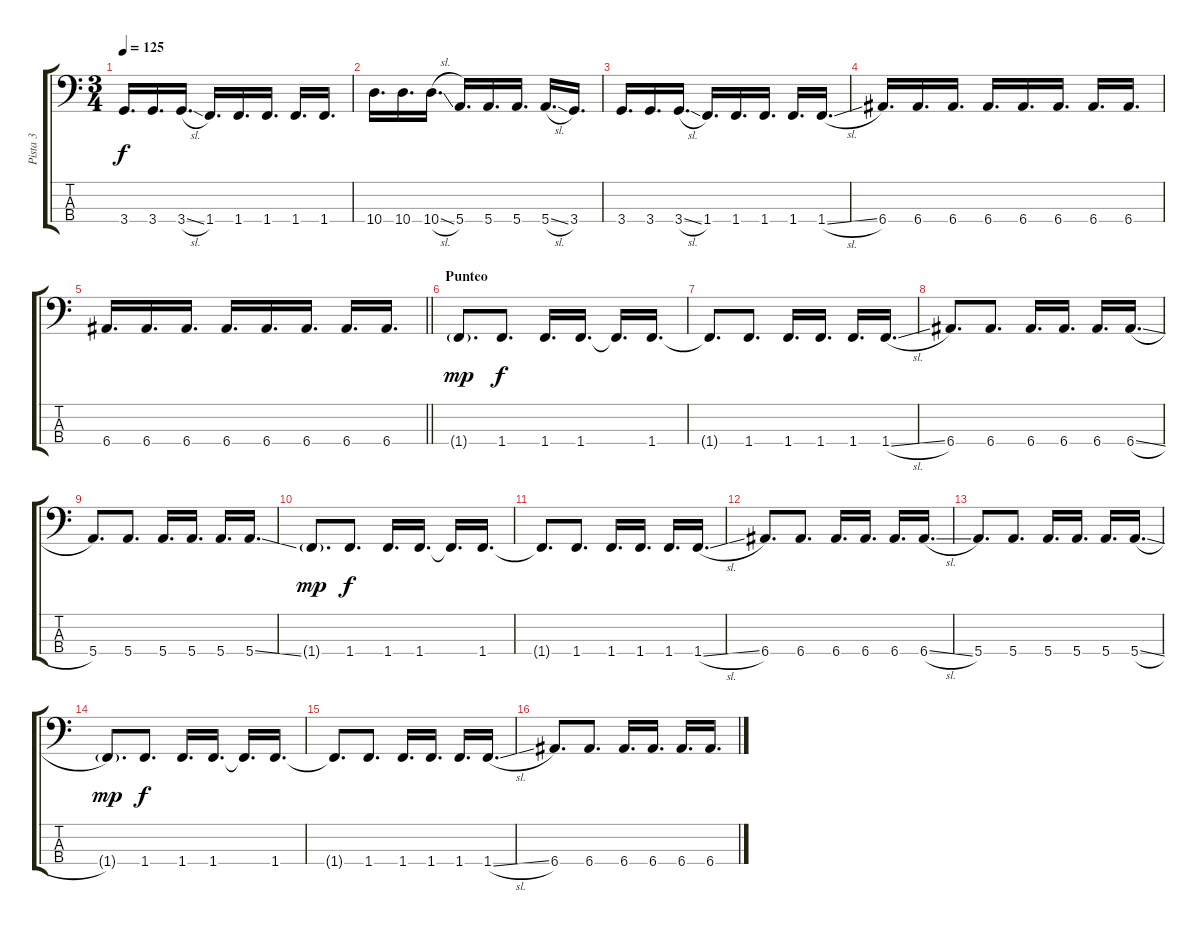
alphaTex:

\track ("Pista 3" "Pista 3") {instrument electricbassfinger}
\staff {score tabs}
\tuning (G2 D2 A1 E1) {hide}
\ts (3 4)
\tempo 125
\clef f4
\ks c
3.4.16{d dy f} 3.4.16{d} 3.4{sl}.16{d} 1.4.16{d} 1.4.16{d} 1.4.16{d} 1.4.16{d} 1.4.16{d} |
10.4.16{d} 10.4.16{d} 10.4{sl}.16{d} 5.4.16{d} 5.4.16{d} 5.4.16{d} 5.4{sl}.16{d} 3.4.16{d} |
3.4.16{d} 3.4.16{d} 3.4{sl}.16{d} 1.4.16{d} 1.4.16{d} 1.4.16{d} 1.4.16{d} 1.4{sl}.16{d} |
6.4.16{d} 6.4.16{d} 6.4.16{d} 6.4.16{d} 6.4.16{d} 6.4.16{d} 6.4.16{d} 6.4.16{d} |
\barLineRight lightlight
6.4.16{d} 6.4.16{d} 6.4.16{d} 6.4.16{d} 6.4.16{d} 6.4.16{d} 6.4.16{d} 6.4.16{d} |
\section ("" "Punteo")
1.4{g}.8{d dy mp} 1.4.8{d dy f} 1.4.16{d} 1.4.16{d} 1.4{t}.16{d} 1.4.16{d} |
1.4{t}.8{d} 1.4.8{d} 1.4.16{d} 1.4.16{d} 1.4.16{d} 1.4{sl}.16{d} |
6.4.8{d} 6.4.8{d} 6.4.16{d} 6.4.16{d} 6.4.16{d} 6.4{sl}.16{d} |
5.4.8{d} 5.4.8{d} 5.4.16{d} 5.4.16{d} 5.4.16{d} 5.4{ss}.16{d} |
1.4{g}.8{d dy mp} 1.4.8{d dy f} 1.4.16{d} 1.4.16{d} 1.4{t}.16{d} 1.4.16{d} |
1.4{t}.8{d} 1.4.8{d} 1.4.16{d} 1.4.16{d} 1.4.16{d} 1.4{sl}.16{d} |
6.4.8{d} 6.4.8{d} 6.4.16{d} 6.4.16{d} 6.4.16{d} 6.4{sl}.16{d} |
5.4.8{d} 5.4.8{d} 5.4.16{d} 5.4.16{d} 5.4.16{d} 5.4{sl}.16{d} |
1.4{g}.8{d dy mp} 1.4.8{d dy f} 1.4.16{d} 1.4.16{d} 1.4{t}.16{d} 1.4.16{d} |
1.4{t}.8{d} 1.4.8{d} 1.4.16{d} 1.4.16{d} 1.4.16{d} 1.4{sl}.16{d} |
6.4.8{d} 6.4.8{d} 6.4.16{d} 6.4.16{d} 6.4.16{d} 6.4{sl}.16{d}
